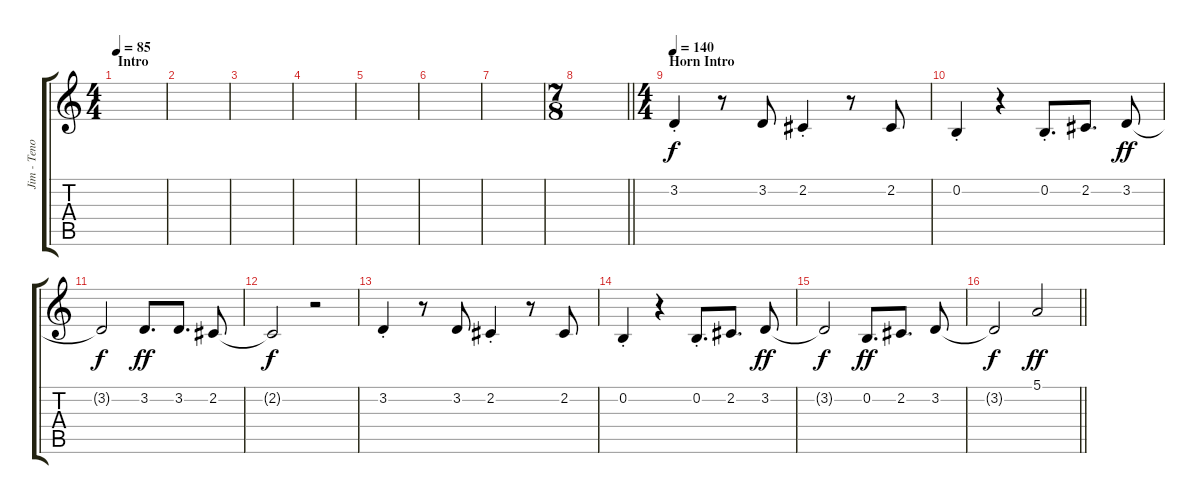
\track ("Jim - Tenor Sax" "Jim - Teno") {instrument tenorsax}
\staff {score tabs}
\tuning (E4 B3 G3 D3 A2 E2) {hide}
\ts (4 4)
\section ("" "Intro")
\tempo 85
\clef g2
\ks c
|
|
|
|
|
|
|
\ts (7 8)
\barLineRight lightlight
|
\ts (4 4)
\section ("" "Horn Intro")
\tempo 140
3.2{st}.4 r.8 3.2.8 2.2{st}.4 r.8 2.2.8 |
0.2{st}.4 r.4 0.2{st}.8{d} 2.2.8{d} 3.2.8{dy ff} |
3.2{t}.2{dy f} 3.2.8{d dy ff} 3.2.8{d} 2.2.8 |
2.2{t}.2{dy f} r.2 |
3.2{st}.4 r.8 3.2.8 2.2{st}.4 r.8 2.2.8 |
0.2{st}.4 r.4 0.2{st}.8{d} 2.2.8{d} 3.2.8{dy ff} |
3.2{t}.2{dy f} 0.2.8{d dy ff} 2.2.8{d} 3.2.8 |
\barLineRight lightlight
3.2{t}.2{dy f} 5.1.2{dy ff}
